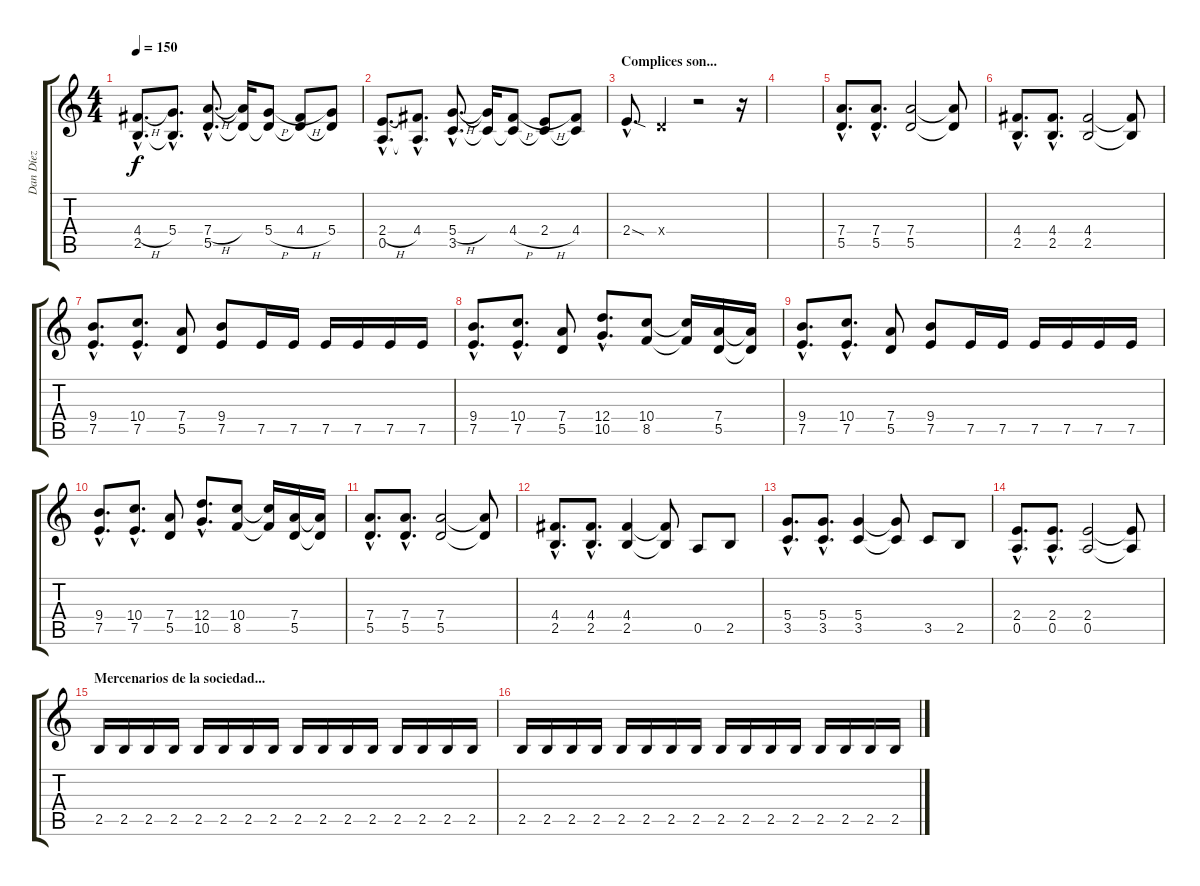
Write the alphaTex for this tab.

\track ("Dan Díez" "Dan Díez") {instrument distortionguitar}
\staff {score tabs}
\tuning (E4 B3 G3 D3 A2 E2) {hide}
\ts (4 4)
\tempo 150
\clef g2
\ks c
(4.4{h hac} 2.5{hac}).8{d dy f} (5.4{hac} 2.5{hac t}).8{d} (7.4{h hac} 5.5{hac}).8{d} (7.4{t} 5.5{t}).16 (5.4{h} 5.5{t}).8 (4.4{h} 5.5{t}).8 (5.4 5.5{t}).8 |
(2.4{h hac} 0.5{hac}).8{d} (4.4{hac} 0.5{hac t}).8{d} (5.4{h hac} 3.5{hac}).8{d} (5.4{t} 3.5{t}).16 (4.4{h} 3.5{t}).8 (2.4{h} 3.5{t}).8 (4.4 3.5{t}).8 |
\section ("" "Complices son...")
2.4{sod hac}.8{d} 0.4{x}.4 r.2 r.16 |
|
(7.4{hac} 5.5{hac}).8{d} (7.4{hac} 5.5{hac}).8{d} (7.4 5.5).2 (7.4{t} 5.5{t}).8 |
(4.4{hac} 2.5{hac}).8{d} (4.4{hac} 2.5{hac}).8{d} (4.4 2.5).2 (4.4{t} 2.5{t}).8 |
(9.4{hac} 7.5{hac}).8{d} (10.4{hac} 7.5{hac}).8{d} (7.4 5.5).8 (9.4 7.5).8 7.5.16 7.5.16 7.5.16 7.5.16 7.5.16 7.5.16 |
(9.4{hac} 7.5{hac}).8{d} (10.4{hac} 7.5{hac}).8{d} (7.4 5.5).8 (12.4{hac} 10.5{hac}).8{d} (10.4 8.5).8 (10.4{t} 8.5{t}).16 (7.4 5.5).16 (7.4{t} 5.5{t}).16 |
(9.4{hac} 7.5{hac}).8{d} (10.4{hac} 7.5{hac}).8{d} (7.4 5.5).8 (9.4 7.5).8 7.5.16 7.5.16 7.5.16 7.5.16 7.5.16 7.5.16 |
(9.4{hac} 7.5{hac}).8{d} (10.4{hac} 7.5{hac}).8{d} (7.4 5.5).8 (12.4{hac} 10.5{hac}).8{d} (10.4 8.5).8 (10.4{t} 8.5{t}).16 (7.4 5.5).16 (7.4{t} 5.5{t}).16 |
(7.4{hac} 5.5{hac}).8{d} (7.4{hac} 5.5{hac}).8{d} (7.4 5.5).2 (7.4{t} 5.5{t}).8 |
(4.4{hac} 2.5{hac}).8{d} (4.4{hac} 2.5{hac}).8{d} (4.4 2.5).4 (4.4{t} 2.5{t}).8 0.5.8 2.5.8 |
(5.4{hac} 3.5{hac}).8{d} (5.4{hac} 3.5{hac}).8{d} (5.4 3.5).4 (5.4{t} 3.5{t}).8 3.5.8 2.5.8 |
(2.4{hac} 0.5{hac}).8{d} (2.4{hac} 0.5{hac}).8{d} (2.4 0.5).2 (2.4{t} 0.5{t}).8 |
\section ("" "Mercenarios de la sociedad...")
2.5.16 2.5.16 2.5.16 2.5.16 2.5.16 2.5.16 2.5.16 2.5.16 2.5.16 2.5.16 2.5.16 2.5.16 2.5.16 2.5.16 2.5.16 2.5.16 |
2.5.16 2.5.16 2.5.16 2.5.16 2.5.16 2.5.16 2.5.16 2.5.16 2.5.16 2.5.16 2.5.16 2.5.16 2.5.16 2.5.16 2.5.16 2.5.16
